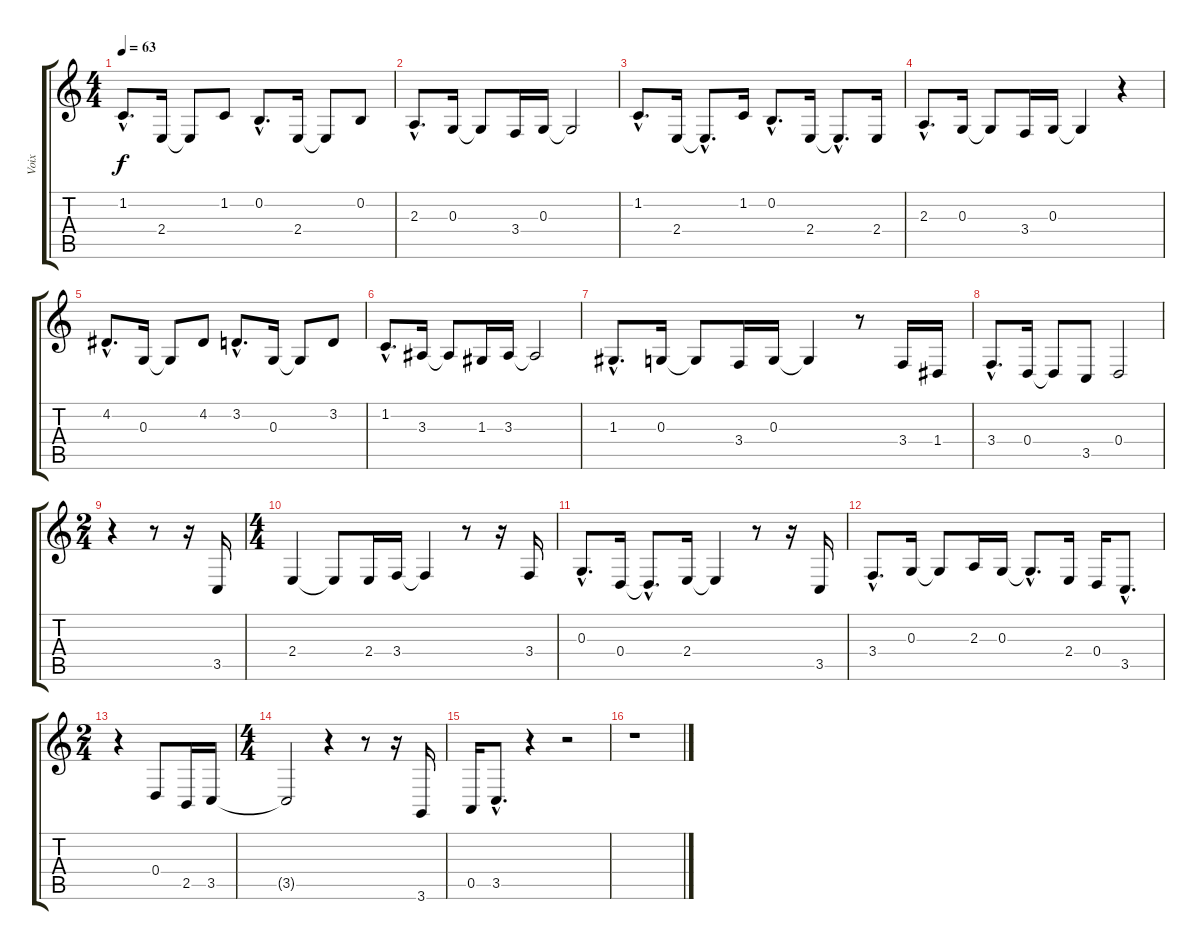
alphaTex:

\track ("Voix" "Voix") {instrument choiraahs}
\staff {score tabs}
\tuning (E4 B3 G3 D3 A2 E2) {hide}
\ts (4 4)
\tempo 63
\clef g2
\ks c
1.2{hac}.8{d dy f} 2.4.16 2.4{t}.8 1.2.8 0.2{hac}.8{d} 2.4.16 2.4{t}.8 0.2.8 |
2.3{hac}.8{d} 0.3.16 0.3{t}.8 3.4.16 0.3.16 0.3{t}.2 |
1.2{hac}.8{d} 2.4.16 2.4{hac t}.8{d} 1.2.16 0.2{hac}.8{d} 2.4.16 2.4{hac t}.8{d} 2.4.16 |
2.3{hac}.8{d} 0.3.16 0.3{t}.8 3.4.16 0.3.16 0.3{t}.4 r.4 |
4.2{hac}.8{d} 0.3.16 0.3{t}.8 4.2.8 3.2{hac}.8{d} 0.3.16 0.3{t}.8 3.2.8 |
1.2{hac}.8{d} 3.3.16 3.3{t}.8 1.3.16 3.3.16 3.3{t}.2 |
1.3{hac}.8{d} 0.3.16 0.3{t}.8 3.4.16 0.3.16 0.3{t}.4 r.8 3.4.16 1.4.16 |
3.4{hac}.8{d} 0.4.16 0.4{t}.8 3.5.8 0.4.2 |
\ts (2 4)
r.4 r.8 r.16 3.5.16 |
\ts (4 4)
2.4.4 2.4{t}.8 2.4.16 3.4.16 3.4{t}.4 r.8 r.16 3.4.16 |
0.3{hac}.8{d} 0.4.16 0.4{hac t}.8{d} 2.4.16 2.4{t}.4 r.8 r.16 3.5.16 |
3.4{hac}.8{d} 0.3.16 0.3{t}.8 2.3.16 0.3.16 0.3{hac t}.8{d} 2.4.16 0.4.16 3.5{hac}.8{d} |
\ts (2 4)
r.4 0.4.8 2.5.16 3.5.16 |
\ts (4 4)
3.5{t}.2 r.4 r.8 r.16 3.6.16 |
0.5.16 3.5{hac}.8{d} r.4 r.2 |
r.1
